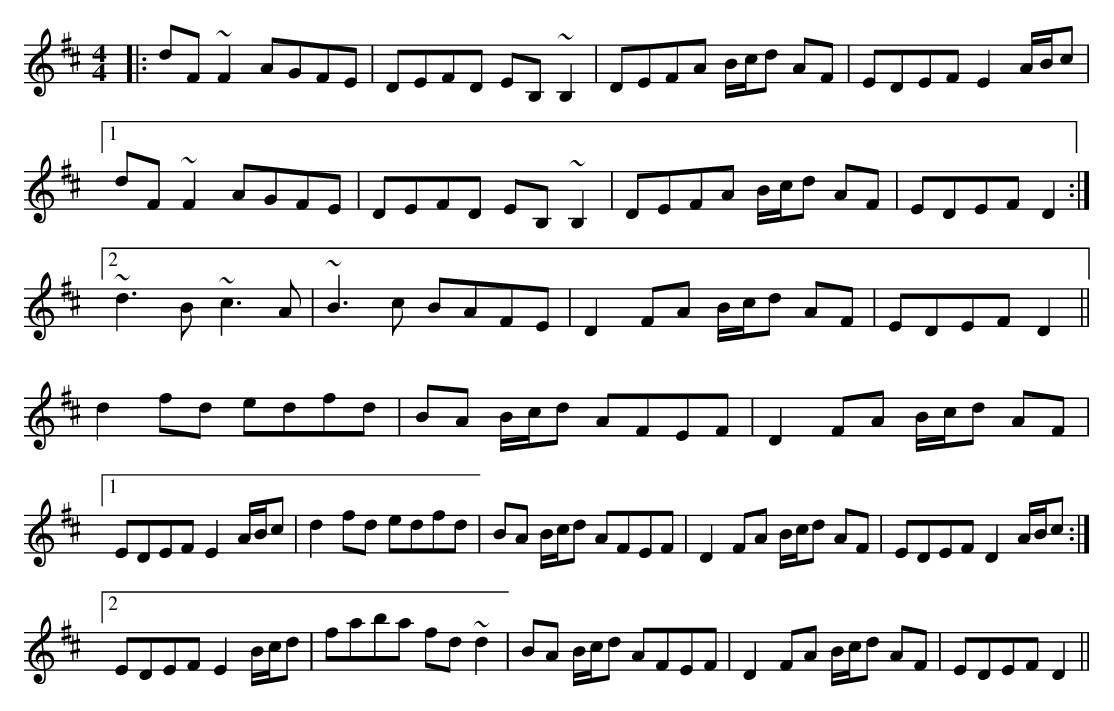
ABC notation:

X:1
M:4/4
K:D
|:dF ~F2 AGFE|DEFD EB, ~B,2|DEFA B/c/d AF|EDEF E2 A/B/c|
[1 dF ~F2 AGFE|DEFD EB, ~B,2|DEFA B/c/d AF|EDEF D2:|
[2 ~d3 B ~c3 A|~B3 c BAFE|D2 FA B/c/d AF|EDEF D2||
d2 fd edfd|BA B/c/d AFEF|D2 FA B/c/d AF|
[1 EDEF E2 A/B/c|d2fd edfd|BA B/c/d AFEF|D2 FA B/c/d AF|EDEF D2 A/B/c:|
[2 EDEF E2 B/c/d|faba fd~d2|BA B/c/d AFEF|D2 FA B/c/d AF|EDEF D2||
